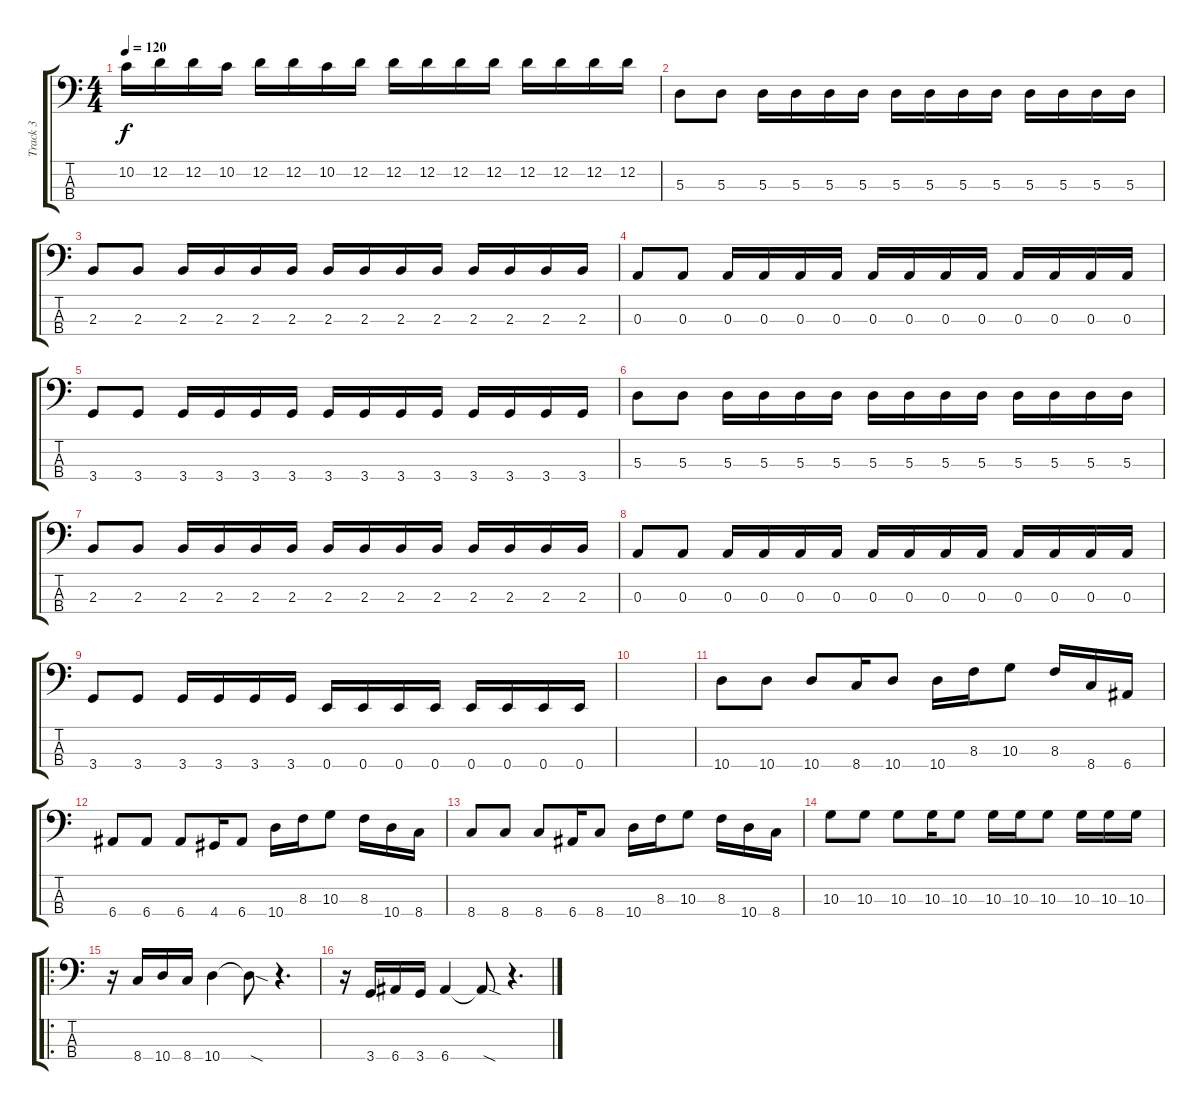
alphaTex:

\track ("Track 3" "Track 3") {instrument electricbassfinger}
\staff {score tabs}
\tuning (G2 D2 A1 E1) {hide}
\ts (4 4)
\tempo 120
\clef f4
\ks c
10.2.16{dy f} 12.2.16 12.2.16 10.2.16 12.2.16 12.2.16 10.2.16 12.2.16 12.2.16 12.2.16 12.2.16 12.2.16 12.2.16 12.2.16 12.2.16 12.2.16 |
5.3.8 5.3.8 5.3.16 5.3.16 5.3.16 5.3.16 5.3.16 5.3.16 5.3.16 5.3.16 5.3.16 5.3.16 5.3.16 5.3.16 |
2.3.8 2.3.8 2.3.16 2.3.16 2.3.16 2.3.16 2.3.16 2.3.16 2.3.16 2.3.16 2.3.16 2.3.16 2.3.16 2.3.16 |
0.3.8 0.3.8 0.3.16 0.3.16 0.3.16 0.3.16 0.3.16 0.3.16 0.3.16 0.3.16 0.3.16 0.3.16 0.3.16 0.3.16 |
3.4.8 3.4.8 3.4.16 3.4.16 3.4.16 3.4.16 3.4.16 3.4.16 3.4.16 3.4.16 3.4.16 3.4.16 3.4.16 3.4.16 |
5.3.8 5.3.8 5.3.16 5.3.16 5.3.16 5.3.16 5.3.16 5.3.16 5.3.16 5.3.16 5.3.16 5.3.16 5.3.16 5.3.16 |
2.3.8 2.3.8 2.3.16 2.3.16 2.3.16 2.3.16 2.3.16 2.3.16 2.3.16 2.3.16 2.3.16 2.3.16 2.3.16 2.3.16 |
0.3.8 0.3.8 0.3.16 0.3.16 0.3.16 0.3.16 0.3.16 0.3.16 0.3.16 0.3.16 0.3.16 0.3.16 0.3.16 0.3.16 |
3.4.8 3.4.8 3.4.16 3.4.16 3.4.16 3.4.16 0.4.16 0.4.16 0.4.16 0.4.16 0.4.16 0.4.16 0.4.16 0.4.16 |
|
10.4.8 10.4.8 10.4.8 8.4.16 10.4.8 10.4.16 8.3.16 10.3.8 8.3.16 8.4.16 6.4.16 |
6.4.8 6.4.8 6.4.8 4.4.16 6.4.8 10.4.16 8.3.16 10.3.8 8.3.16 10.4.16 8.4.16 |
8.4.8 8.4.8 8.4.8 6.4.16 8.4.8 10.4.16 8.3.16 10.3.8 8.3.16 10.4.16 8.4.16 |
10.3.8 10.3.8 10.3.8 10.3.16 10.3.8 10.3.16 10.3.16 10.3.8 10.3.16 10.3.16 10.3.16 |
\ro
r.16 8.4.16 10.4.16 8.4.16 10.4.4 10.4{sod t}.8 r.4{d} |
r.16 3.4.16 6.4.16 3.4.16 6.4.4 6.4{sod t}.8 r.4{d}
